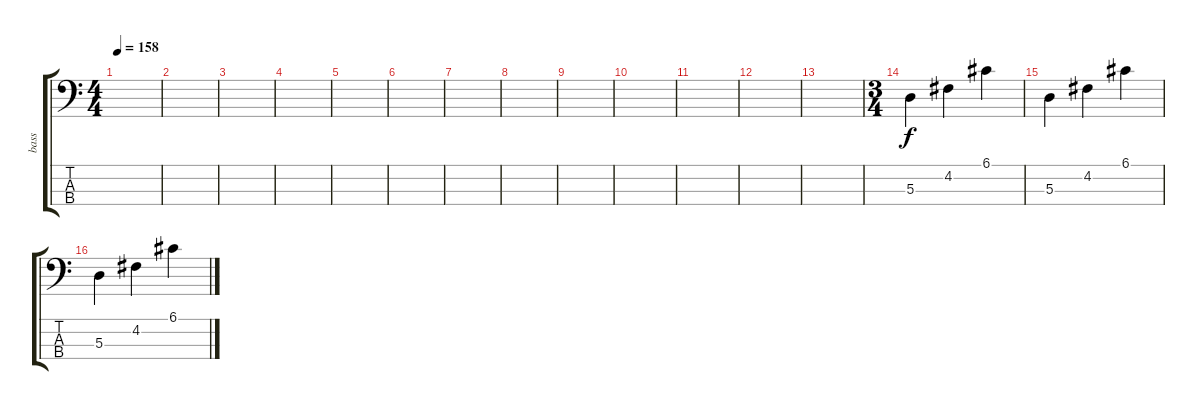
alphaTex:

\track ("bass" "bass") {instrument electricbassfinger}
\staff {score tabs}
\tuning (G2 D2 A1 E1) {hide}
\ts (4 4)
\tempo 158
\clef f4
\ks c
|
|
|
|
|
|
|
|
|
|
|
|
|
\ts (3 4)
5.3.4 4.2.4 6.1.4 |
5.3.4 4.2.4 6.1.4 |
5.3.4 4.2.4 6.1.4
